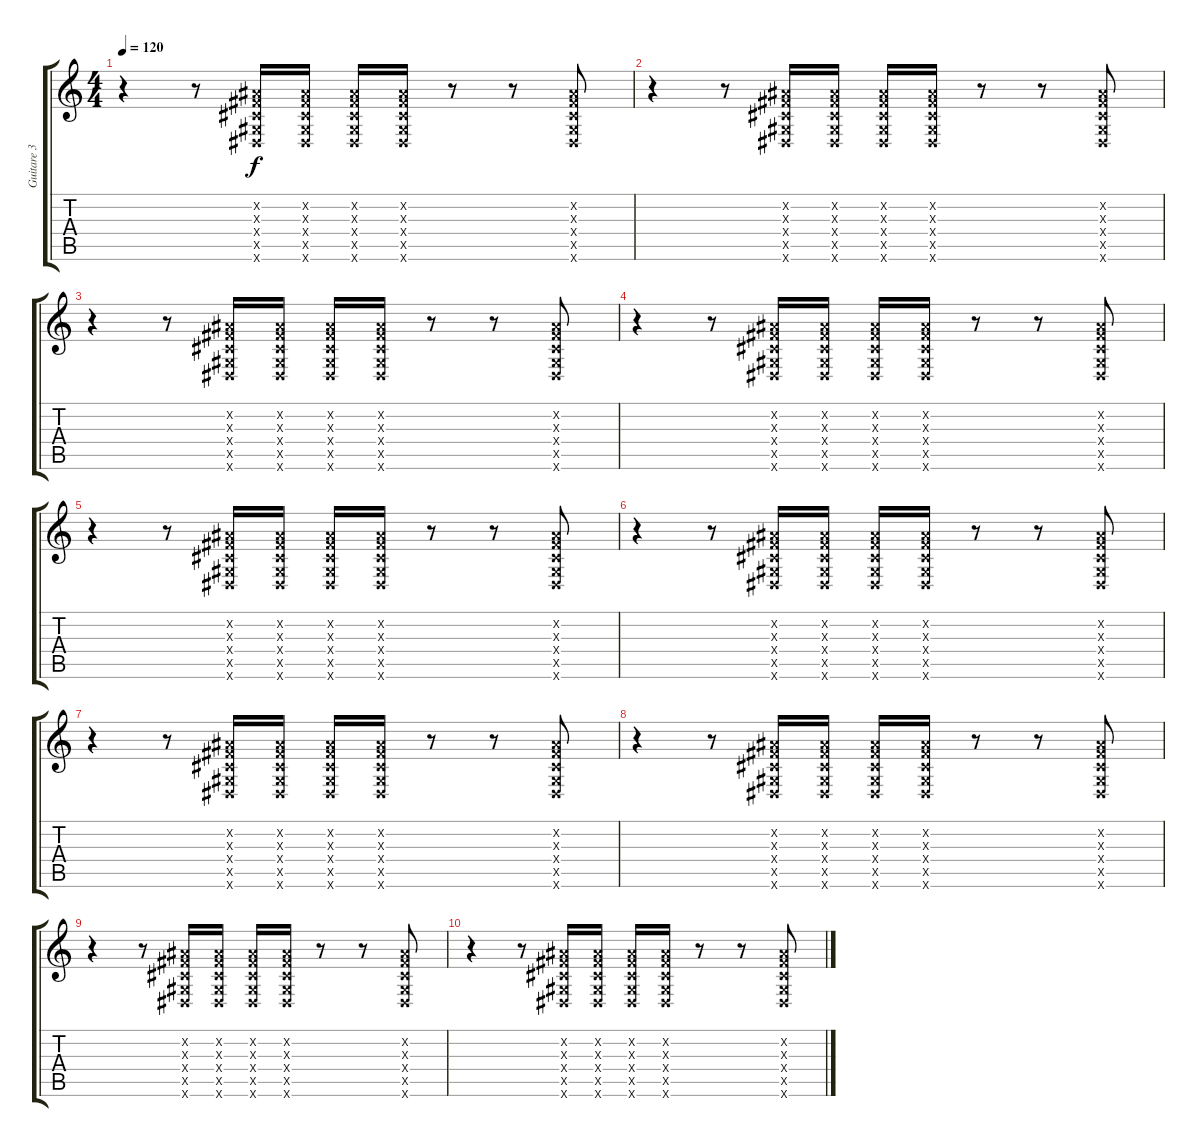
\track ("Guitare 3 (clean+wha/wha)" "Guitare 3 ") {instrument electricguitarclean}
\staff {score tabs}
\tuning (E4 B3 G3 D3 A2 E2) {hide}
\ts (4 4)
\tempo 120
\clef g2
\ks c
r.4{dy f} r.8 (-1.2{x} -1.3{x} -1.4{x} -1.5{x} -1.6{x}).16 (-1.2{x} -1.3{x} -1.4{x} -1.5{x} -1.6{x}).16 (-1.2{x} -1.3{x} -1.4{x} -1.5{x} -1.6{x}).16 (-1.2{x} -1.3{x} -1.4{x} -1.5{x} -1.6{x}).16 r.8 r.8 (-1.2{x} -1.3{x} -1.4{x} -1.5{x} -1.6{x}).8 |
r.4 r.8 (-1.2{x} -1.3{x} -1.4{x} -1.5{x} -1.6{x}).16 (-1.2{x} -1.3{x} -1.4{x} -1.5{x} -1.6{x}).16 (-1.2{x} -1.3{x} -1.4{x} -1.5{x} -1.6{x}).16 (-1.2{x} -1.3{x} -1.4{x} -1.5{x} -1.6{x}).16 r.8 r.8 (-1.2{x} -1.3{x} -1.4{x} -1.5{x} -1.6{x}).8 |
r.4 r.8 (-1.2{x} -1.3{x} -1.4{x} -1.5{x} -1.6{x}).16 (-1.2{x} -1.3{x} -1.4{x} -1.5{x} -1.6{x}).16 (-1.2{x} -1.3{x} -1.4{x} -1.5{x} -1.6{x}).16 (-1.2{x} -1.3{x} -1.4{x} -1.5{x} -1.6{x}).16 r.8 r.8 (-1.2{x} -1.3{x} -1.4{x} -1.5{x} -1.6{x}).8 |
r.4 r.8 (-1.2{x} -1.3{x} -1.4{x} -1.5{x} -1.6{x}).16 (-1.2{x} -1.3{x} -1.4{x} -1.5{x} -1.6{x}).16 (-1.2{x} -1.3{x} -1.4{x} -1.5{x} -1.6{x}).16 (-1.2{x} -1.3{x} -1.4{x} -1.5{x} -1.6{x}).16 r.8 r.8 (-1.2{x} -1.3{x} -1.4{x} -1.5{x} -1.6{x}).8 |
r.4 r.8 (-1.2{x} -1.3{x} -1.4{x} -1.5{x} -1.6{x}).16 (-1.2{x} -1.3{x} -1.4{x} -1.5{x} -1.6{x}).16 (-1.2{x} -1.3{x} -1.4{x} -1.5{x} -1.6{x}).16 (-1.2{x} -1.3{x} -1.4{x} -1.5{x} -1.6{x}).16 r.8 r.8 (-1.2{x} -1.3{x} -1.4{x} -1.5{x} -1.6{x}).8 |
r.4 r.8 (-1.2{x} -1.3{x} -1.4{x} -1.5{x} -1.6{x}).16 (-1.2{x} -1.3{x} -1.4{x} -1.5{x} -1.6{x}).16 (-1.2{x} -1.3{x} -1.4{x} -1.5{x} -1.6{x}).16 (-1.2{x} -1.3{x} -1.4{x} -1.5{x} -1.6{x}).16 r.8 r.8 (-1.2{x} -1.3{x} -1.4{x} -1.5{x} -1.6{x}).8 |
r.4 r.8 (-1.2{x} -1.3{x} -1.4{x} -1.5{x} -1.6{x}).16 (-1.2{x} -1.3{x} -1.4{x} -1.5{x} -1.6{x}).16 (-1.2{x} -1.3{x} -1.4{x} -1.5{x} -1.6{x}).16 (-1.2{x} -1.3{x} -1.4{x} -1.5{x} -1.6{x}).16 r.8 r.8 (-1.2{x} -1.3{x} -1.4{x} -1.5{x} -1.6{x}).8 |
r.4 r.8 (-1.2{x} -1.3{x} -1.4{x} -1.5{x} -1.6{x}).16 (-1.2{x} -1.3{x} -1.4{x} -1.5{x} -1.6{x}).16 (-1.2{x} -1.3{x} -1.4{x} -1.5{x} -1.6{x}).16 (-1.2{x} -1.3{x} -1.4{x} -1.5{x} -1.6{x}).16 r.8 r.8 (-1.2{x} -1.3{x} -1.4{x} -1.5{x} -1.6{x}).8 |
r.4 r.8 (-1.2{x} -1.3{x} -1.4{x} -1.5{x} -1.6{x}).16 (-1.2{x} -1.3{x} -1.4{x} -1.5{x} -1.6{x}).16 (-1.2{x} -1.3{x} -1.4{x} -1.5{x} -1.6{x}).16 (-1.2{x} -1.3{x} -1.4{x} -1.5{x} -1.6{x}).16 r.8 r.8 (-1.2{x} -1.3{x} -1.4{x} -1.5{x} -1.6{x}).8 |
r.4 r.8 (-1.2{x} -1.3{x} -1.4{x} -1.5{x} -1.6{x}).16 (-1.2{x} -1.3{x} -1.4{x} -1.5{x} -1.6{x}).16 (-1.2{x} -1.3{x} -1.4{x} -1.5{x} -1.6{x}).16 (-1.2{x} -1.3{x} -1.4{x} -1.5{x} -1.6{x}).16 r.8 r.8 (-1.2{x} -1.3{x} -1.4{x} -1.5{x} -1.6{x}).8
